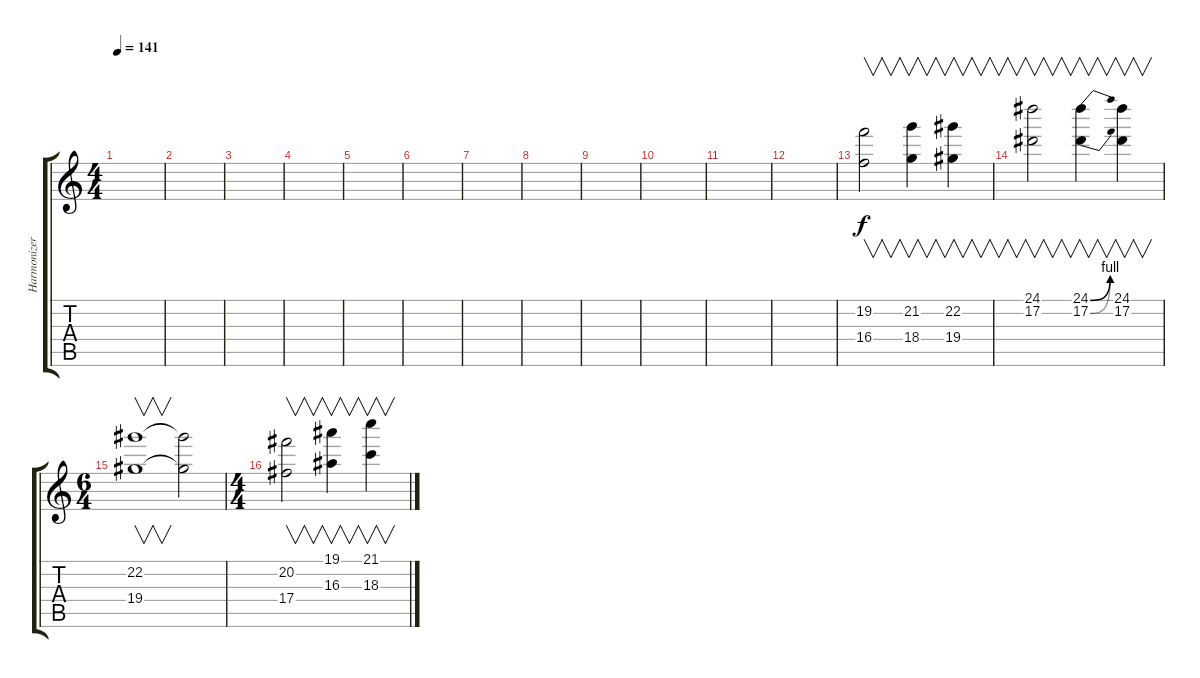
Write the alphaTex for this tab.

\track ("Harmonizer for Guitar 1" "Harmonizer") {instrument distortionguitar}
\staff {score tabs}
\tuning (Eb4 Bb3 Gb3 Db3 Ab2 Eb2) {hide}
\ts (4 4)
\tempo 141
\clef g2
\ks c
|
|
|
|
|
|
|
|
|
|
|
|
(19.2 16.4).2{v} (21.2 18.4).4{v} (22.2 19.4).4{v} |
(24.1 17.2).2{v} (24.1{be (bend 0 0 60 4)} 17.2{be (bend 0 0 60 4)}).4{v} (24.1 17.2).4{v} |
\ts (6 4)
(22.2 19.4).1{v} (22.2{t} 19.4{t}).2 |
\ts (4 4)
(20.2 17.4).2{v} (19.1 16.3).4{v} (21.1 18.3).4{v}
